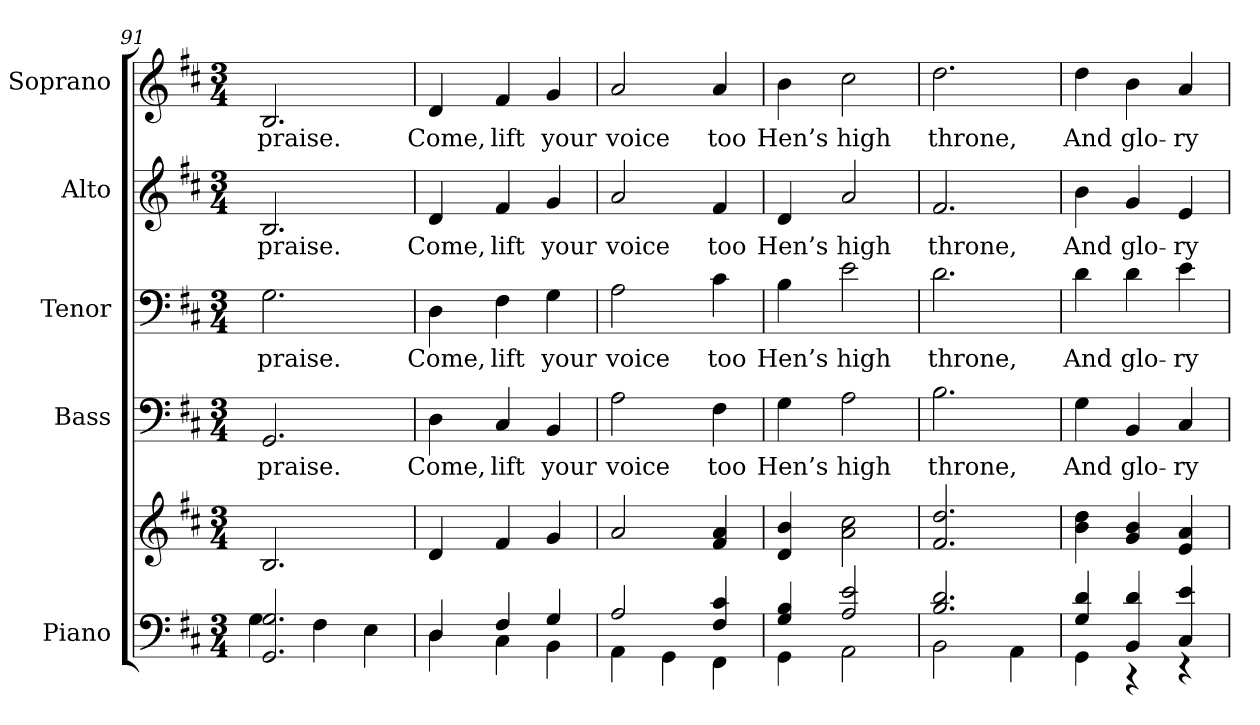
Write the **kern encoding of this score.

**kern	**kern	**kern	**text	**kern	**text	**kern	**text	**kern	**text
*part5	*part5	*part4	*part4	*part3	*part3	*part2	*part2	*part1	*part1
*staff6	*staff5	*staff4	*staff4	*staff3	*staff3	*staff2	*staff2	*staff1	*staff1
*I"Piano	*	*I"Bass	*	*I"Tenor	*	*I"Alto	*	*I"Soprano	*
*I'Pno.	*	*I'B.	*	*I'T.	*	*I'A.	*	*I'S.	*
!!LO:PB:g=z
*clefF4	*clefG2	*clefF4	*	*clefF4	*	*clefG2	*	*clefG2	*
*k[f#c#]	*k[f#c#]	*k[f#c#]	*	*k[f#c#]	*	*k[f#c#]	*	*k[f#c#]	*
*D:	*D:	*D:	*	*D:	*	*D:	*	*D:	*
*M3/4	*M3/4	*M3/4	*	*M3/4	*	*M3/4	*	*M3/4	*
=91	=91	=91	=91	=91	=91	=91	=91	=91	=91
*^	*	*	*	*	*	*	*	*	*
!	!	!	!	!LO:LY:b:color=#000000	!	!	!	!	!	!
!	!	!	!	!	!	!LO:LY:b:color=#000000	!	!	!	!
!	!	!	!	!	!	!	!	!LO:LY:b:color=#000000	!	!
!	!	!	!	!	!	!	!	!	!	!LO:LY:b:color=#000000
2.GGi/ 2.Gi	4Gi\	2.Bi/	2.GGi/	praise.	2.Gi\	praise.	2.Bi/	praise.	2.Bi/	praise.
.	4F#i\	.	.	.	.	.	.	.	.	.
.	4Ei\	.	.	.	.	.	.	.	.	.
=92	=92	=92	=92	=92	=92	=92	=92	=92	=92	=92
!	!	!	!	!LO:LY:b:color=#000000	!	!	!	!	!	!
!	!	!	!	!	!	!LO:LY:b:color=#000000	!	!	!	!
!	!	!	!	!	!	!	!	!LO:LY:b:color=#000000	!	!
!	!	!	!	!	!	!	!	!	!	!LO:LY:b:color=#000000
4Di/	4Di\	4di/	4Di\	Come,	4Di\	Come,	4di/	Come,	4di/	Come,
!	!	!	!	!LO:LY:b:color=#000000	!	!	!	!	!	!
!	!	!	!	!	!	!LO:LY:b:color=#000000	!	!	!	!
!	!	!	!	!	!	!	!	!LO:LY:b:color=#000000	!	!
!	!	!	!	!	!	!	!	!	!	!LO:LY:b:color=#000000
4F#i/	4C#i\	4f#i/	4C#i/	lift	4F#i\	lift	4f#i/	lift	4f#i/	lift
!	!	!	!	!LO:LY:b:color=#000000	!	!	!	!	!	!
!	!	!	!	!	!	!LO:LY:b:color=#000000	!	!	!	!
!	!	!	!	!	!	!	!	!LO:LY:b:color=#000000	!	!
!	!	!	!	!	!	!	!	!	!	!LO:LY:b:color=#000000
4Gi/	4BBi\	4gi/	4BBi/	your	4Gi\	your	4gi/	your	4gi/	your
=93	=93	=93	=93	=93	=93	=93	=93	=93	=93	=93
!	!	!	!	!LO:LY:b:color=#000000	!	!	!	!	!	!
!	!	!	!	!	!	!LO:LY:b:color=#000000	!	!	!	!
!	!	!	!	!	!	!	!	!LO:LY:b:color=#000000	!	!
!	!	!	!	!	!	!	!	!	!	!LO:LY:b:color=#000000
2Ai/	4AAi\	2ai/	2Ai\	voice	2Ai\	voice	2ai/	voice	2ai/	voice
.	4GGi\	.	.	.	.	.	.	.	.	.
!	!	!	!	!LO:LY:b:color=#000000	!	!	!	!	!	!
!	!	!	!	!	!	!LO:LY:b:color=#000000	!	!	!	!
!	!	!	!	!	!	!	!	!LO:LY:b:color=#000000	!	!
!	!	!	!	!	!	!	!	!	!	!LO:LY:b:color=#000000
4F#i/ 4c#i	4FF#i\	4f#i/ 4ai	4F#i\	too	4c#i\	too	4f#i/	too	4ai/	too
!!LO:PB:g=z
=94	=94	=94	=94	=94	=94	=94	=94	=94	=94	=94
!	!	!	!	!LO:LY:b:color=#000000	!	!	!	!	!	!
!	!	!	!	!	!	!LO:LY:b:color=#000000	!	!	!	!
!	!	!	!	!	!	!	!	!LO:LY:b:color=#000000	!	!
!	!	!	!	!	!	!	!	!	!	!LO:LY:b:color=#000000
4Gi/ 4Bi	4GGi\	4di/ 4bi	4Gi\	Hen’s	4Bi\	Hen’s	4di/	Hen’s	4bi\	Hen’s
!	!	!	!	!LO:LY:b:color=#000000	!	!	!	!	!	!
!	!	!	!	!	!	!LO:LY:b:color=#000000	!	!	!	!
!	!	!	!	!	!	!	!	!LO:LY:b:color=#000000	!	!
!	!	!	!	!	!	!	!	!	!	!LO:LY:b:color=#000000
2Ai/ 2ei	2AAi\	2ai\ 2cc#i	2Ai\	high	2ei\	high	2ai/	high	2cc#i\	high
=95	=95	=95	=95	=95	=95	=95	=95	=95	=95	=95
!	!	!	!	!LO:LY:b:color=#000000	!	!	!	!	!	!
!	!	!	!	!	!	!LO:LY:b:color=#000000	!	!	!	!
!	!	!	!	!	!	!	!	!LO:LY:b:color=#000000	!	!
!	!	!	!	!	!	!	!	!	!	!LO:LY:b:color=#000000
2.Bi/ 2.di	2BBi\	2.f#i/ 2.ddi	2.Bi\	throne,	2.di\	throne,	2.f#i/	throne,	2.ddi\	throne,
.	4AAi\	.	.	.	.	.	.	.	.	.
=96	=96	=96	=96	=96	=96	=96	=96	=96	=96	=96
!	!	!	!	!LO:LY:b:color=#000000	!	!	!	!	!	!
!	!	!	!	!	!	!LO:LY:b:color=#000000	!	!	!	!
!	!	!	!	!	!	!	!	!LO:LY:b:color=#000000	!	!
!	!	!	!	!	!	!	!	!	!	!LO:LY:b:color=#000000
4Gi/ 4di	4GGi\	4bi\ 4ddi	4Gi\	And	4di\	And	4bi\	And	4ddi\	And
!	!	!	!	!LO:LY:b:color=#000000	!	!	!	!	!	!
!	!	!	!	!	!	!LO:LY:b:color=#000000	!	!	!	!
!	!	!	!	!	!	!	!	!LO:LY:b:color=#000000	!	!
!	!	!	!	!	!	!	!	!	!	!LO:LY:b:color=#000000
4BBi/ 4di	4r	4gi/ 4bi	4BBi/	glo-	4di\	glo-	4gi/	glo-	4bi\	glo-
!	!	!	!	!LO:LY:b:color=#000000	!	!	!	!	!	!
!	!	!	!	!	!	!LO:LY:b:color=#000000	!	!	!	!
!	!	!	!	!	!	!	!	!LO:LY:b:color=#000000	!	!
!	!	!	!	!	!	!	!	!	!	!LO:LY:b:color=#000000
4C#i/ 4ei	4r	4ei/ 4ai	4C#i/	-ry	4ei\	-ry	4ei/	-ry	4ai/	-ry
*v	*v	*	*	*	*	*	*	*	*	*
=	=	=	=	=	=	=	=	=	=
*-	*-	*-	*-	*-	*-	*-	*-	*-	*-
